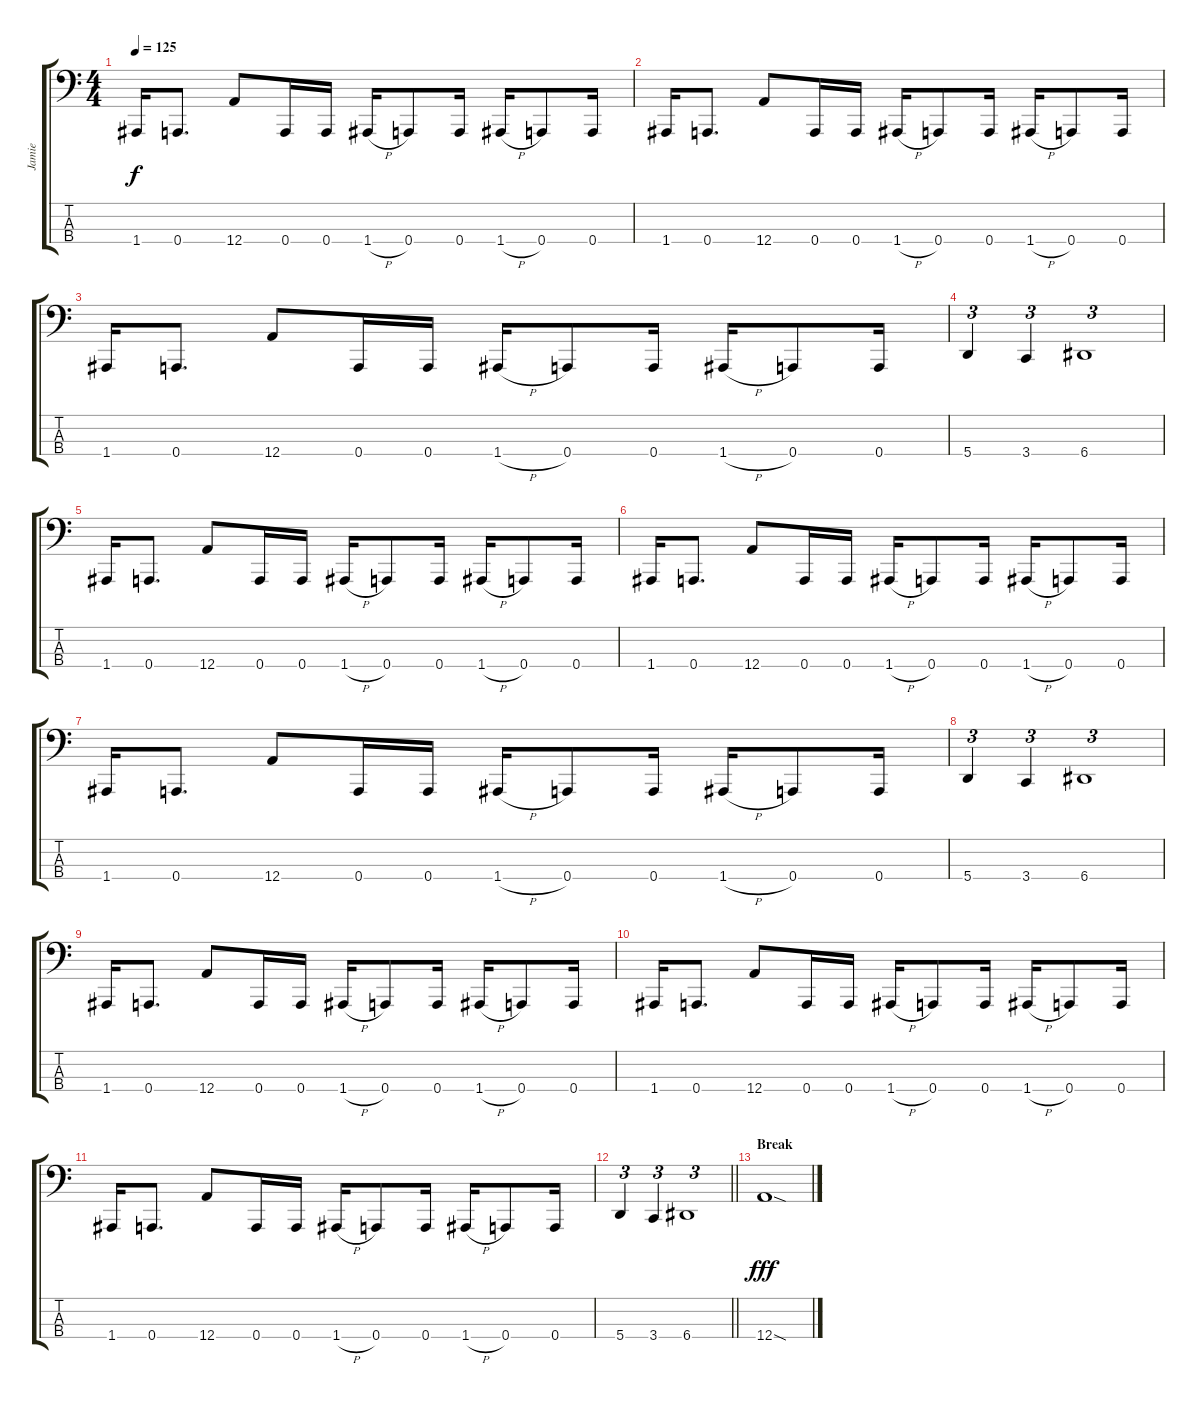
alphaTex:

\track ("Jamie" "Jamie") {instrument electricbasspick}
\staff {score tabs}
\tuning (D2 A1 E1 A0) {hide}
\ts (4 4)
\tempo 125
\clef f4
\ks c
1.4.16{dy f} 0.4.8{d} 12.4.8 0.4.16 0.4.16 1.4{h}.16 0.4.8 0.4.16 1.4{h}.16 0.4.8 0.4.16 |
1.4.16 0.4.8{d} 12.4.8 0.4.16 0.4.16 1.4{h}.16 0.4.8 0.4.16 1.4{h}.16 0.4.8 0.4.16 |
1.4.16 0.4.8{d} 12.4.8 0.4.16 0.4.16 1.4{h}.16 0.4.8 0.4.16 1.4{h}.16 0.4.8 0.4.16 |
5.4.4{tu (3 2)} 3.4.4{tu (3 2)} 6.4.1{tu (3 2)} |
1.4.16 0.4.8{d} 12.4.8 0.4.16 0.4.16 1.4{h}.16 0.4.8 0.4.16 1.4{h}.16 0.4.8 0.4.16 |
1.4.16 0.4.8{d} 12.4.8 0.4.16 0.4.16 1.4{h}.16 0.4.8 0.4.16 1.4{h}.16 0.4.8 0.4.16 |
1.4.16 0.4.8{d} 12.4.8 0.4.16 0.4.16 1.4{h}.16 0.4.8 0.4.16 1.4{h}.16 0.4.8 0.4.16 |
5.4.4{tu (3 2)} 3.4.4{tu (3 2)} 6.4.1{tu (3 2)} |
1.4.16 0.4.8{d} 12.4.8 0.4.16 0.4.16 1.4{h}.16 0.4.8 0.4.16 1.4{h}.16 0.4.8 0.4.16 |
1.4.16 0.4.8{d} 12.4.8 0.4.16 0.4.16 1.4{h}.16 0.4.8 0.4.16 1.4{h}.16 0.4.8 0.4.16 |
1.4.16 0.4.8{d} 12.4.8 0.4.16 0.4.16 1.4{h}.16 0.4.8 0.4.16 1.4{h}.16 0.4.8 0.4.16 |
\barLineRight lightlight
5.4.4{tu (3 2)} 3.4.4{tu (3 2)} 6.4.1{tu (3 2)} |
\section ("" "Break")
12.4{sod}.1{dy fff}
